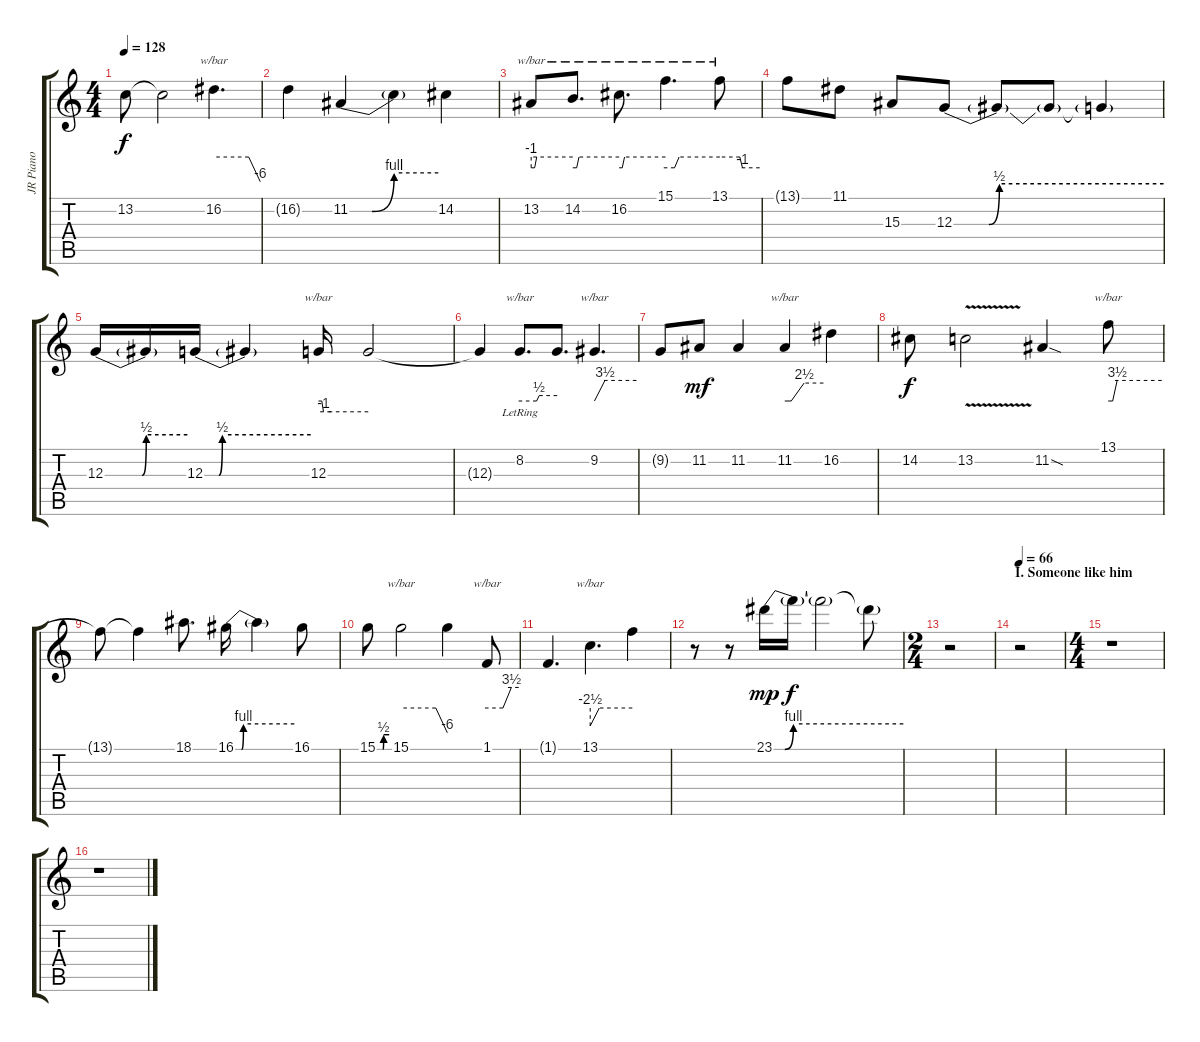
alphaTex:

\track ("JR Piano" "JR Piano") {instrument acousticgrandpiano}
\staff {score tabs}
\tuning (E4 B3 G3 D3 A2 E2) {hide}
\ts (4 4)
\tempo 128
\clef g2
\ks c
13.2{t}.8{dy f} 13.2{t}.2 16.2.4{d tbe (custom default 0 0 45 0 60 -24)} |
16.2{t}.4 11.2{be (custom 0 0 15 0 30 4 60 4)}.4 11.2{t}.4 14.2.4 |
13.2.8{tbe (custom default 0 -4 5 -4 8 0 60 0)} 14.2.8{d tbe (custom default 0 -4 5 -4 8 0 60 0)} 16.2.8{d tbe (custom default 0 -4 4 -4 7 0 60 0)} 15.1.4{d tbe (custom default 0 -4 10 -4 15 0 60 0)} 13.1.8{tbe (custom default 0 0 30 0 34 -4 60 -4)} |
13.1{t}.8 11.1.8 15.3.8 12.3{be (custom 0 0 10 0 13 2 60 2)}.8 12.3{t}.8 12.3{t}.8 12.3{t}.4 |
12.3{be (custom 0 0 27 0 30 2 60 2)}.16 12.3{t}.16 12.3{be (custom 0 0 8 0 10 2 60 2)}.16 12.3{t}.4 12.3.16{tbe (custom default 0 0 4 0 6 -4 15 -4 60 -4)} 12.3{t}.2 |
12.3{t}.4 8.2{lr}.8{d tbe (custom default 0 0 27 0 31 2 60 2)} 8.2{t}.8{d} 9.2.4{d tbe (custom default 0 0 15 14 60 14)} |
9.2{t}.8 11.2.8{dy mf} 11.2.4 11.2.4{tbe (custom default 0 0 10 0 30 10 60 10)} 16.2.4 |
14.2.8{dy f} 13.2{v}.2 11.2{sod}.4 13.1.8{tbe (custom default 0 0 5 0 10 14 60 14)} |
13.1{t}.8 13.1{t}.4 18.1.8{d} 16.1{be (custom 0 0 6 0 8 4 60 4)}.16 16.1{t}.4 16.1.8 |
15.1{be (custom 0 0 28 0 32 2 60 2)}.8{volume 13} 15.1.2{tbe (custom default 0 0 45 0 60 -24)} 15.1{t}.4 1.1.8{tbe (custom default 0 0 30 0 46 14 60 14)} |
1.1{t}.4{d} 13.1.4{d tbe (custom default 0 -10 13 0 60 0)} 13.1{t}.4 |
r.8 r.8 23.1{be (custom 0 0 5 0 9 4 60 4)}.16{dy mp volume 6 instrument violin} 23.1{t}.16{dy f} 23.1{t}.2 23.1{t}.8{volume 0} |
\ts (2 4)
r.2 |
\section ("" "I. Someone like him")
\tempo 66
r.2 |
\ts (4 4)
r.1 |
r.1
